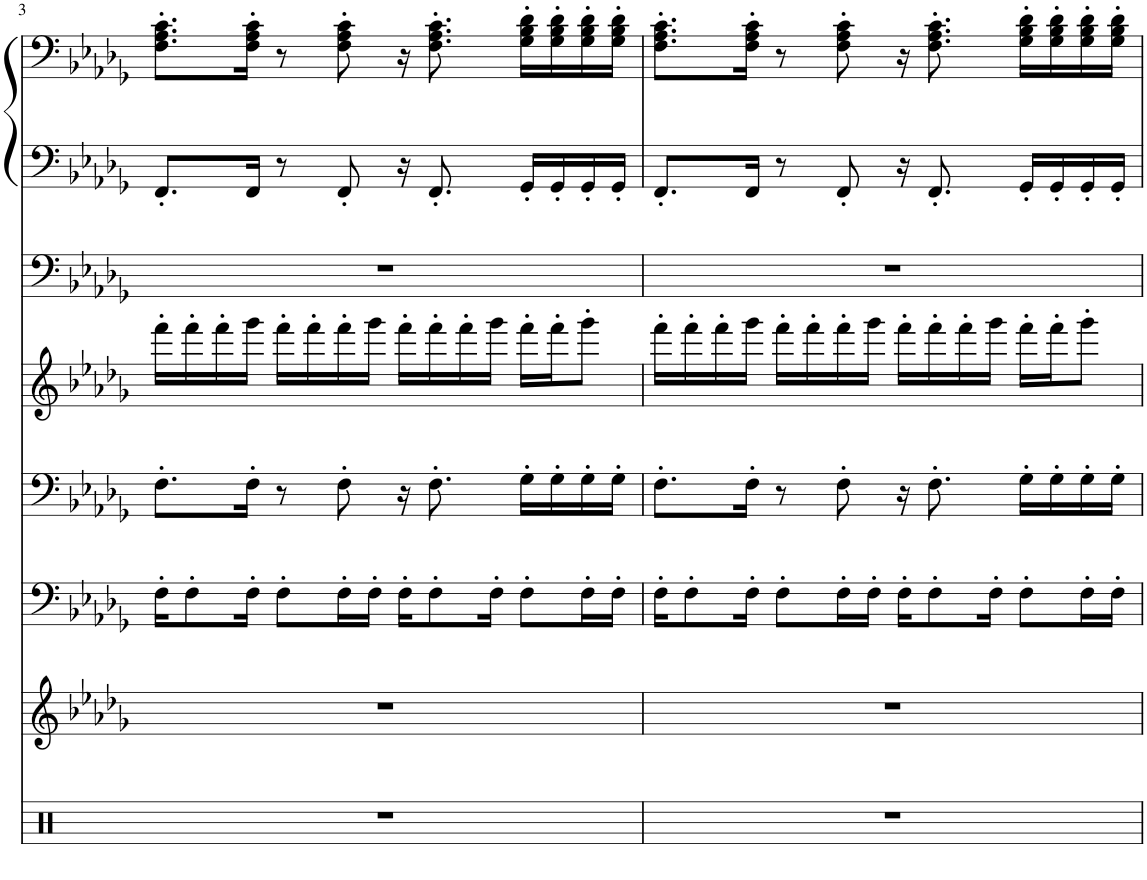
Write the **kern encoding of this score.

**kern	**kern	**kern	**kern	**kern	**kern	**kern	**kern
*part7	*part6	*part5	*part4	*part3	*part2	*part1	*part1
*staff8	*staff7	*staff6	*staff5	*staff4	*staff3	*staff2	*staff1
*I"Percussion	*I"Violin	*I"Bass Lead	*I"Tenor Sax	*I"PizzicatoStr.	*I"Synth Bass 2	*I"Polysynth Pad, Enter Song Title Here	*
*	*I'Vln	*	*I'T Sax	*	*	*	*
!!LO:PB:g=z
*clefX	*clefG2	*clefF4	*clefF4	*clefG2	*clefF4	*clefF4	*clefF4
*	*	*	*Trd8c14	*	*	*	*
*k[]	*k[b-e-a-d-g-]	*k[b-e-a-d-g-]	*k[b-e-a-d-g-]	*k[b-e-a-d-g-]	*k[b-e-a-d-g-]	*k[b-e-a-d-g-]	*k[b-e-a-d-g-]
*M4/4	*M4/4	*M4/4	*M4/4	*M4/4	*M4/4	*M4/4	*M4/4
=3	=3	=3	=3	=3	=3	=3	=3
1r	1r	16F'\KL	8.F'\L	16fff'\LL	1r	8.FF'/L	8.F\' 8.A-\' 8.c\'L
.	.	8F'\	.	16fff'\	.	.	.
.	.	.	.	16fff'\	.	.	.
.	.	16F'\Jk	16F'\Jk	16ggg-\JJ	.	16FF/Jk	16F\' 16A-\' 16c\'Jk
.	.	8F'\L	8r	16fff'\LL	.	8r	8r
.	.	.	.	16fff'\	.	.	.
.	.	16F'\L	8F'\	16fff'\	.	8FF'/	8F\' 8A-\' 8c\'
.	.	16F'\JJ	.	16ggg-\JJ	.	.	.
.	.	16F'\KL	16r	16fff'\LL	.	16r	16r
.	.	8F'\	8.F'\	16fff'\	.	8.FF'/	8.F\' 8.A-\' 8.c\'
.	.	.	.	16fff'\	.	.	.
.	.	16F'\Jk	.	16ggg-\JJ	.	.	.
.	.	8F'\L	16G-'\LL	16fff'\LL	.	16GG-'/LL	16G-\' 16B-\' 16d-\'LL
.	.	.	16G-'\	16fff'\J	.	16GG-'/	16G-\' 16B-\' 16d-\'
.	.	16F'\L	16G-'\	8ggg-'\J	.	16GG-'/	16G-\' 16B-\' 16d-\'
.	.	16F'\JJ	16G-'\JJ	.	.	16GG-'/JJ	16G-\' 16B-\' 16d-\'JJ
=4	=4	=4	=4	=4	=4	=4	=4
1r	1r	16F'\KL	8.F'\L	16fff'\LL	1r	8.FF'/L	8.F\' 8.A-\' 8.c\'L
.	.	8F'\	.	16fff'\	.	.	.
.	.	.	.	16fff'\	.	.	.
.	.	16F'\Jk	16F'\Jk	16ggg-\JJ	.	16FF/Jk	16F\' 16A-\' 16c\'Jk
.	.	8F'\L	8r	16fff'\LL	.	8r	8r
.	.	.	.	16fff'\	.	.	.
.	.	16F'\L	8F'\	16fff'\	.	8FF'/	8F\' 8A-\' 8c\'
.	.	16F'\JJ	.	16ggg-\JJ	.	.	.
.	.	16F'\KL	16r	16fff'\LL	.	16r	16r
.	.	8F'\	8.F'\	16fff'\	.	8.FF'/	8.F\' 8.A-\' 8.c\'
.	.	.	.	16fff'\	.	.	.
.	.	16F'\Jk	.	16ggg-\JJ	.	.	.
.	.	8F'\L	16G-'\LL	16fff'\LL	.	16GG-'/LL	16G-\' 16B-\' 16d-\'LL
.	.	.	16G-'\	16fff'\J	.	16GG-'/	16G-\' 16B-\' 16d-\'
.	.	16F'\L	16G-'\	8ggg-'\J	.	16GG-'/	16G-\' 16B-\' 16d-\'
.	.	16F'\JJ	16G-'\JJ	.	.	16GG-'/JJ	16G-\' 16B-\' 16d-\'JJ
=	=	=	=	=	=	=	=
*-	*-	*-	*-	*-	*-	*-	*-
